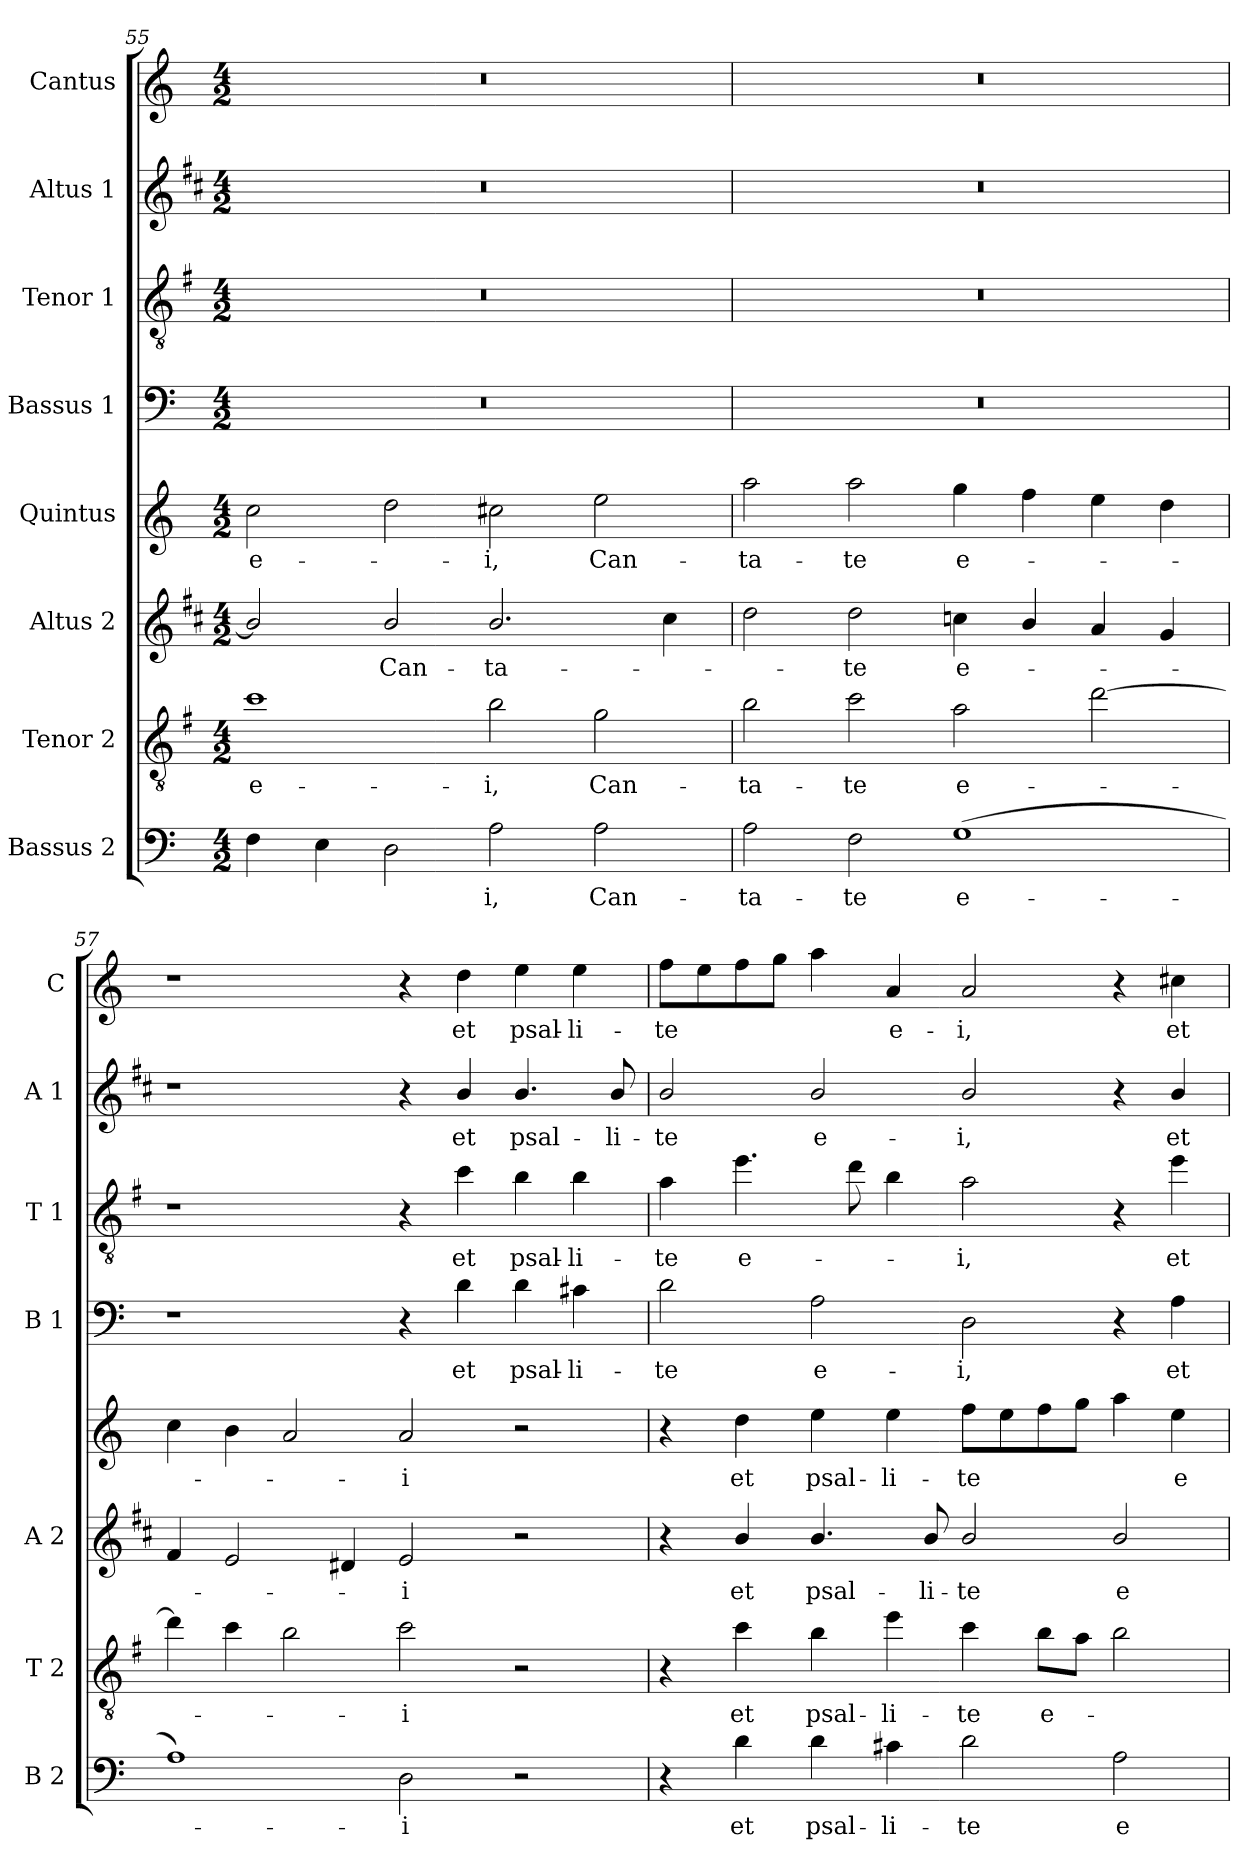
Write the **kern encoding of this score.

**kern	**text	**kern	**text	**kern	**text	**kern	**text	**kern	**text	**kern	**text	**kern	**text	**kern	**text
*part8	*part8	*part7	*part7	*part6	*part6	*part5	*part5	*part4	*part4	*part3	*part3	*part2	*part2	*part1	*part1
*staff8	*staff8	*staff7	*staff7	*staff6	*staff6	*staff5	*staff5	*staff4	*staff4	*staff3	*staff3	*staff2	*staff2	*staff1	*staff1
*I"Bassus 2	*	*I"Tenor 2	*	*I"Altus 2	*	*I"Quintus	*	*I"Bassus 1	*	*I"Tenor 1	*	*I"Altus 1	*	*I"Cantus	*
*I'B 2	*	*I'T 2	*	*I'A 2	*	*	*	*I'B 1	*	*I'T 1	*	*I'A 1	*	*I'C	*
*clefF4	*	*clefGv2	*	*clefG2	*	*clefG2	*	*clefF4	*	*clefGv2	*	*clefG2	*	*clefG2	*
*	*	*ITrd4c7	*	*ITrd1c2	*	*	*	*	*	*ITrd4c7	*	*ITrd1c2	*	*	*
*k[]	*	*k[]	*	*k[]	*	*k[]	*	*k[]	*	*k[]	*	*k[]	*	*k[]	*
*C:	*	*C:	*	*C:	*	*C:	*	*C:	*	*C:	*	*C:	*	*C:	*
*M4/2	*	*M4/2	*	*M4/2	*	*M4/2	*	*M4/2	*	*M4/2	*	*M4/2	*	*M4/2	*
=55	=55	=55	=55	=55	=55	=55	=55	=55	=55	=55	=55	=55	=55	=55	=55
!	!	!	!LO:LY:b	!	!	!	!LO:LY:b	!	!	!	!	!	!	!	!
4F\	.	1f	e-	2a/]	.	2cc\	e-	0r	.	0r	.	0r	.	0r	.
4E\	.	.	.	.	.	.	.	.	.	.	.	.	.	.	.
!	!	!	!	!	!LO:LY:b	!	!	!	!	!	!	!	!	!	!
2D\	.	.	.	2a/	Can-	2dd\	.	.	.	.	.	.	.	.	.
!	!LO:LY:b	!	!LO:LY:b	!	!LO:LY:b	!	!LO:LY:b	!	!	!	!	!	!	!	!
2A\	-i,	2e\	-i,	2.a/	-ta-	2cc#X\	-i,	.	.	.	.	.	.	.	.
!	!LO:LY:b	!	!LO:LY:b	!	!	!	!LO:LY:b	!	!	!	!	!	!	!	!
2A\	Can-	2c\	Can-	.	.	2ee\	Can-	.	.	.	.	.	.	.	.
.	.	.	.	4b\	.	.	.	.	.	.	.	.	.	.	.
=56	=56	=56	=56	=56	=56	=56	=56	=56	=56	=56	=56	=56	=56	=56	=56
!	!LO:LY:b	!	!LO:LY:b	!	!	!	!LO:LY:b	!	!	!	!	!	!	!	!
2A\	-ta-	2e\	-ta-	2cc\	.	2aa\	-ta-	0r	.	0r	.	0r	.	0r	.
!	!LO:LY:b	!	!LO:LY:b	!	!LO:LY:b	!	!LO:LY:b	!	!	!	!	!	!	!	!
2F\	-te	2f\	-te	2cc\	-te	2aa\	-te	.	.	.	.	.	.	.	.
!	!LO:LY:b	!	!LO:LY:b	!	!LO:LY:b	!	!LO:LY:b	!	!	!	!	!	!	!	!
(>1G	e-	2d\	e-	4b-X\	e-	4gg\	e-	.	.	.	.	.	.	.	.
.	.	.	.	4a/	.	4ff\	.	.	.	.	.	.	.	.	.
.	.	[2g\	.	4g/	.	4ee\	.	.	.	.	.	.	.	.	.
.	.	.	.	4f/	.	4dd\	.	.	.	.	.	.	.	.	.
=57	=57	=57	=57	=57	=57	=57	=57	=57	=57	=57	=57	=57	=57	=57	=57
1A)	.	4g\]	.	4e/	.	4cc\	.	1r	.	1r	.	1r	.	1r	.
.	.	4f\	.	2d/	.	4b\	.	.	.	.	.	.	.	.	.
.	.	2e\	.	.	.	2a/	.	.	.	.	.	.	.	.	.
.	.	.	.	4c#X/	.	.	.	.	.	.	.	.	.	.	.
!	!LO:LY:b	!	!LO:LY:b	!	!LO:LY:b	!	!LO:LY:b	!	!	!	!	!	!	!	!
2D\	-i	2f\	-i	2d/	-i	2a/	-i	4r	.	4r	.	4r	.	4r	.
!	!	!	!	!	!	!	!	!	!LO:LY:b	!	!LO:LY:b	!	!LO:LY:b	!	!LO:LY:b
.	.	.	.	.	.	.	.	4d\	et	4f\	et	4a/	et	4dd\	et
!	!	!	!	!	!	!	!	!	!LO:LY:b	!	!LO:LY:b	!	!LO:LY:b	!	!LO:LY:b
2r	.	2r	.	2r	.	2r	.	4d\	psal-	4e\	psal-	4.a/	psal-	4ee\	psal-
!	!	!	!	!	!	!	!	!	!LO:LY:b	!	!LO:LY:b	!	!	!	!LO:LY:b
.	.	.	.	.	.	.	.	4c#X\	-li-	4e\	-li-	.	.	4ee\	-li-
!	!	!	!	!	!	!	!	!	!	!	!	!	!LO:LY:b	!	!
.	.	.	.	.	.	.	.	.	.	.	.	8a/	-li-	.	.
!!LO:PB:g=z
=58	=58	=58	=58	=58	=58	=58	=58	=58	=58	=58	=58	=58	=58	=58	=58
!	!	!	!	!	!	!	!	!	!LO:LY:b	!	!LO:LY:b	!	!LO:LY:b	!	!LO:LY:b
4r	.	4r	.	4r	.	4r	.	2d\	-te	4d\	-te	2a/	-te	8ff\L	-te
.	.	.	.	.	.	.	.	.	.	.	.	.	.	8ee\	.
!	!LO:LY:b	!	!LO:LY:b	!	!LO:LY:b	!	!LO:LY:b	!	!	!	!LO:LY:b	!	!	!	!
4d\	et	4f\	et	4a/	et	4dd\	et	.	.	4.a\	e-	.	.	8ff\	.
.	.	.	.	.	.	.	.	.	.	.	.	.	.	8gg\J	.
!	!LO:LY:b	!	!LO:LY:b	!	!LO:LY:b	!	!LO:LY:b	!	!LO:LY:b	!	!	!	!LO:LY:b	!	!
4d\	psal-	4e\	psal-	4.a/	psal-	4ee\	psal-	2A\	e-	.	.	2a/	e-	4aa\	.
.	.	.	.	.	.	.	.	.	.	8g\	.	.	.	.	.
!	!LO:LY:b	!	!LO:LY:b	!	!	!	!LO:LY:b	!	!	!	!	!	!	!	!LO:LY:b
4c#X\	-li-	4a\	-li-	.	.	4ee\	-li-	.	.	4e\	.	.	.	4a/	e-
!	!	!	!	!	!LO:LY:b	!	!	!	!	!	!	!	!	!	!
.	.	.	.	8a/	-li-	.	.	.	.	.	.	.	.	.	.
!	!LO:LY:b	!	!LO:LY:b	!	!LO:LY:b	!	!LO:LY:b	!	!LO:LY:b	!	!LO:LY:b	!	!LO:LY:b	!	!LO:LY:b
2d\	-te	4f\	-te	2a/	-te	8ff\L	-te	2D\	-i,	2d\	-i,	2a/	-i,	2a/	-i,
.	.	.	.	.	.	8ee\	.	.	.	.	.	.	.	.	.
!	!	!	!LO:LY:b	!	!	!	!	!	!	!	!	!	!	!	!
.	.	8e\L	e-	.	.	8ff\	.	.	.	.	.	.	.	.	.
.	.	8d\J	.	.	.	8gg\J	.	.	.	.	.	.	.	.	.
!	!LO:LY:b	!	!	!	!LO:LY:b	!	!	!	!	!	!	!	!	!	!
2A\	e-	2e\	.	2a/	e-	4aa\	.	4r	.	4r	.	4r	.	4r	.
!	!	!	!	!	!	!	!LO:LY:b	!	!LO:LY:b	!	!LO:LY:b	!	!LO:LY:b	!	!LO:LY:b
.	.	.	.	.	.	4ee\	e-	4A\	et	4a\	et	4a/	et	4cc#X\	et
=	=	=	=	=	=	=	=	=	=	=	=	=	=	=	=
*-	*-	*-	*-	*-	*-	*-	*-	*-	*-	*-	*-	*-	*-	*-	*-
